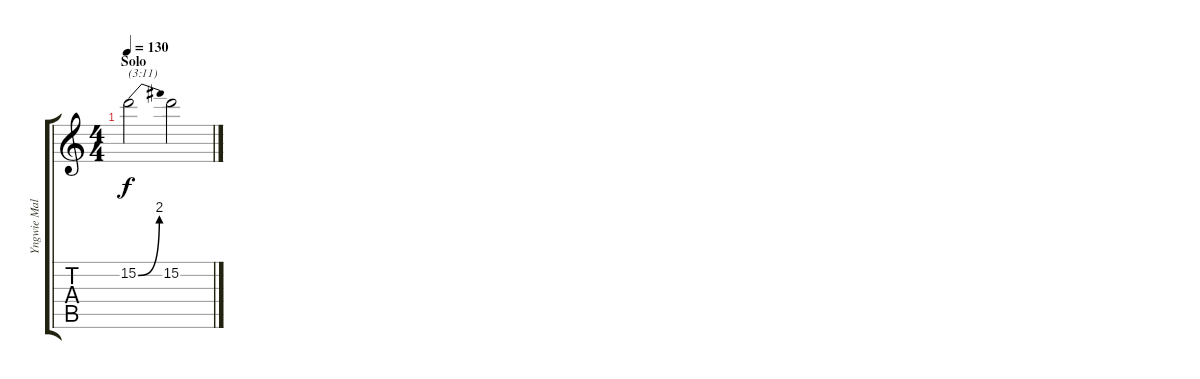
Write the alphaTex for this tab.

\track ("Yngwie Malmsteen (Solo)" "Yngwie Mal") {instrument distortionguitar}
\staff {score tabs}
\tuning (E4 B3 G3 D3 A2 E2) {hide}
\ts (4 4)
\section ("" "Solo")
\tempo 130
\clef g2
\ks c
15.2{be (bend 0 0 60 8)}.2{txt "(3:11)" dy f} 15.2.2
